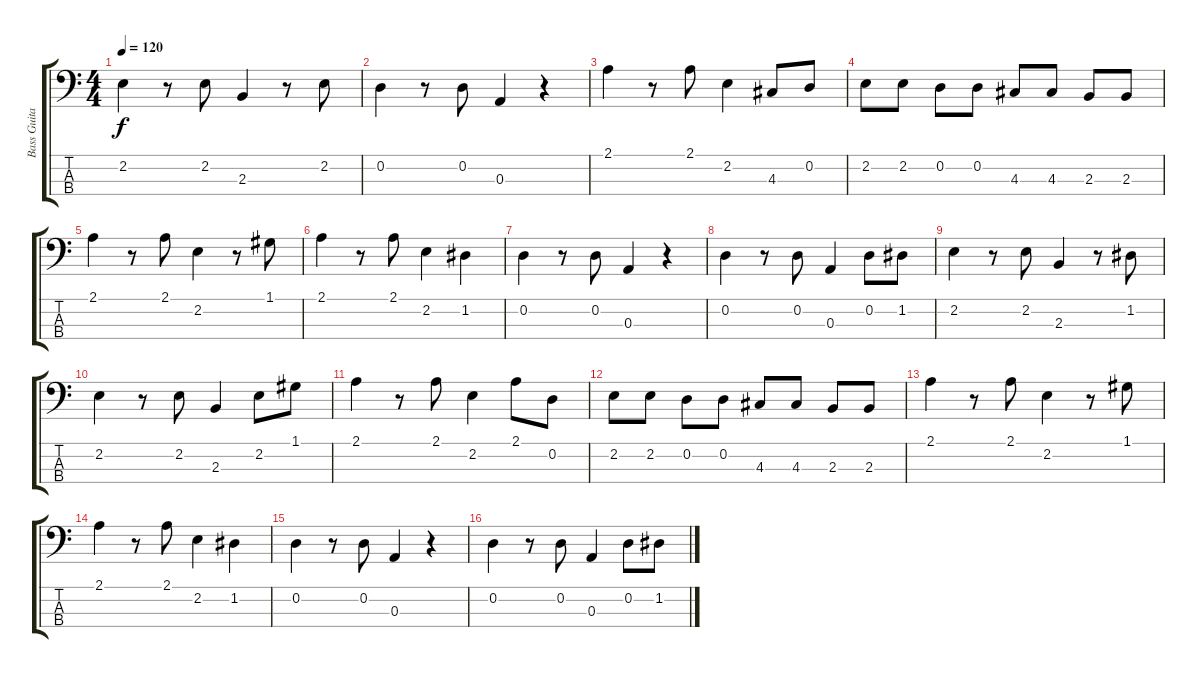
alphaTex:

\track ("Bass Guitar" "Bass Guita") {instrument electricbassfinger}
\staff {score tabs}
\tuning (G2 D2 A1 E1) {hide}
\ts (4 4)
\tempo 120
\clef f4
\ks c
2.2.4{dy f} r.8 2.2.8 2.3.4 r.8 2.2.8 |
0.2.4 r.8 0.2.8 0.3.4 r.4 |
2.1.4 r.8 2.1.8 2.2.4 4.3.8 0.2.8 |
2.2.8 2.2.8 0.2.8 0.2.8 4.3.8 4.3.8 2.3.8 2.3.8 |
2.1.4 r.8 2.1.8 2.2.4 r.8 1.1.8 |
2.1.4 r.8 2.1.8 2.2.4 1.2.4 |
0.2.4 r.8 0.2.8 0.3.4 r.4 |
0.2.4 r.8 0.2.8 0.3.4 0.2.8 1.2.8 |
2.2.4 r.8 2.2.8 2.3.4 r.8 1.2.8 |
2.2.4 r.8 2.2.8 2.3.4 2.2.8 1.1.8 |
2.1.4 r.8 2.1.8 2.2.4 2.1.8 0.2.8 |
2.2.8 2.2.8 0.2.8 0.2.8 4.3.8 4.3.8 2.3.8 2.3.8 |
2.1.4 r.8 2.1.8 2.2.4 r.8 1.1.8 |
2.1.4 r.8 2.1.8 2.2.4 1.2.4 |
0.2.4 r.8 0.2.8 0.3.4 r.4 |
0.2.4 r.8 0.2.8 0.3.4 0.2.8 1.2.8
